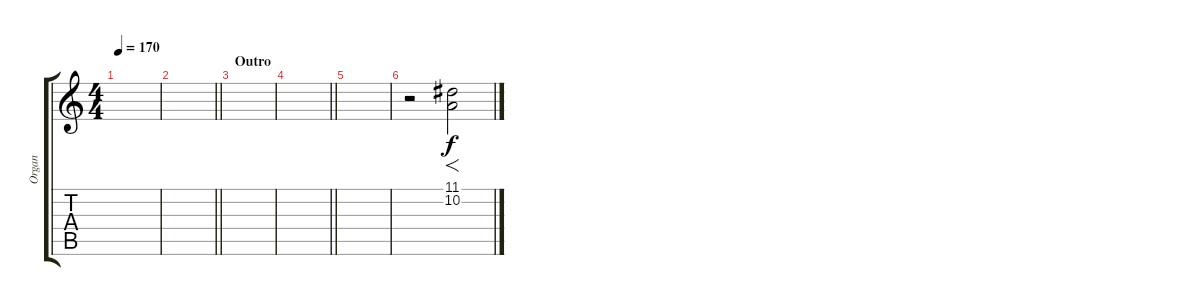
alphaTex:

\track ("Organ" "Organ") {instrument churchorgan}
\staff {score tabs}
\tuning (E4 B3 G3 D3 A2 E2) {hide}
\ts (4 4)
\tempo 170
\clef g2
\ks aminor
|
\barLineRight lightlight
|
\section ("" "Outro")
|
\barLineRight lightlight
|
|
r.2 (11.1 10.2).2{f}
